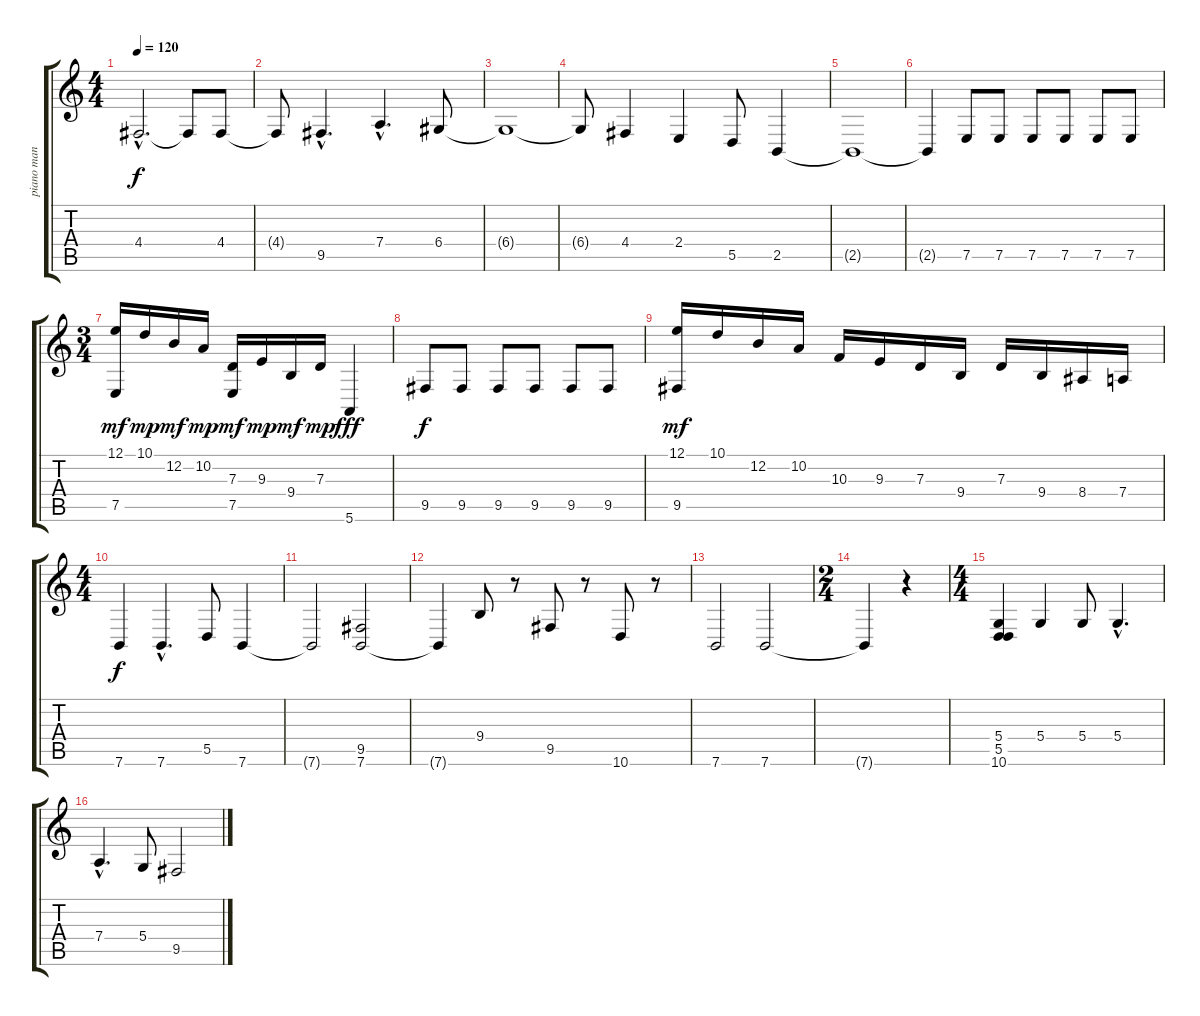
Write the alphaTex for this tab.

\track ("piano man" "piano man") {instrument acousticgrandpiano}
\staff {score tabs}
\tuning (E4 B3 G3 D3 A2 E2) {hide}
\ts (4 4)
\tempo 120
\clef g2
\ks c
4.4{hac}.2{d dy f} 4.4{t}.8 4.4.8 |
4.4{t}.8 9.5{hac}.4{d} 7.4{hac}.4{d} 6.4.8 |
6.4{t}.1 |
6.4{t}.8 4.4.4 2.4.4 5.5.8 2.5.4 |
2.5{t}.1 |
2.5{t}.4 7.5.8 7.5.8 7.5.8 7.5.8 7.5.8 7.5.8 |
\ts (3 4)
(12.1 7.5).16{dy mf} 10.1.16{dy mp} 12.2.16{dy mf} 10.2.16{dy mp} (7.3 7.5).16{dy mf} 9.3.16{dy mp} 9.4.16{dy mf} 7.3.16{dy mp} 5.6.4{dy fff} |
9.5.8{dy f} 9.5.8 9.5.8 9.5.8 9.5.8 9.5.8 |
(12.1 9.5).16{dy mf} 10.1.16 12.2.16 10.2.16 10.3.16 9.3.16 7.3.16 9.4.16 7.3.16 9.4.16 8.4.16 7.4.16 |
\ts (4 4)
7.6.4{dy f} 7.6{hac}.4{d} 5.5.8 7.6.4 |
7.6{t}.2 (9.5 7.6).2 |
7.6{t}.4 9.4.8 r.8 9.5.8 r.8 10.6.8 r.8 |
7.6.2 7.6.2 |
\ts (2 4)
7.6{t}.4 r.4 |
\ts (4 4)
(5.4 5.5 10.6).4 5.4.4 5.4.8 5.4{hac}.4{d} |
7.4{hac}.4{d} 5.4.8 9.5.2
